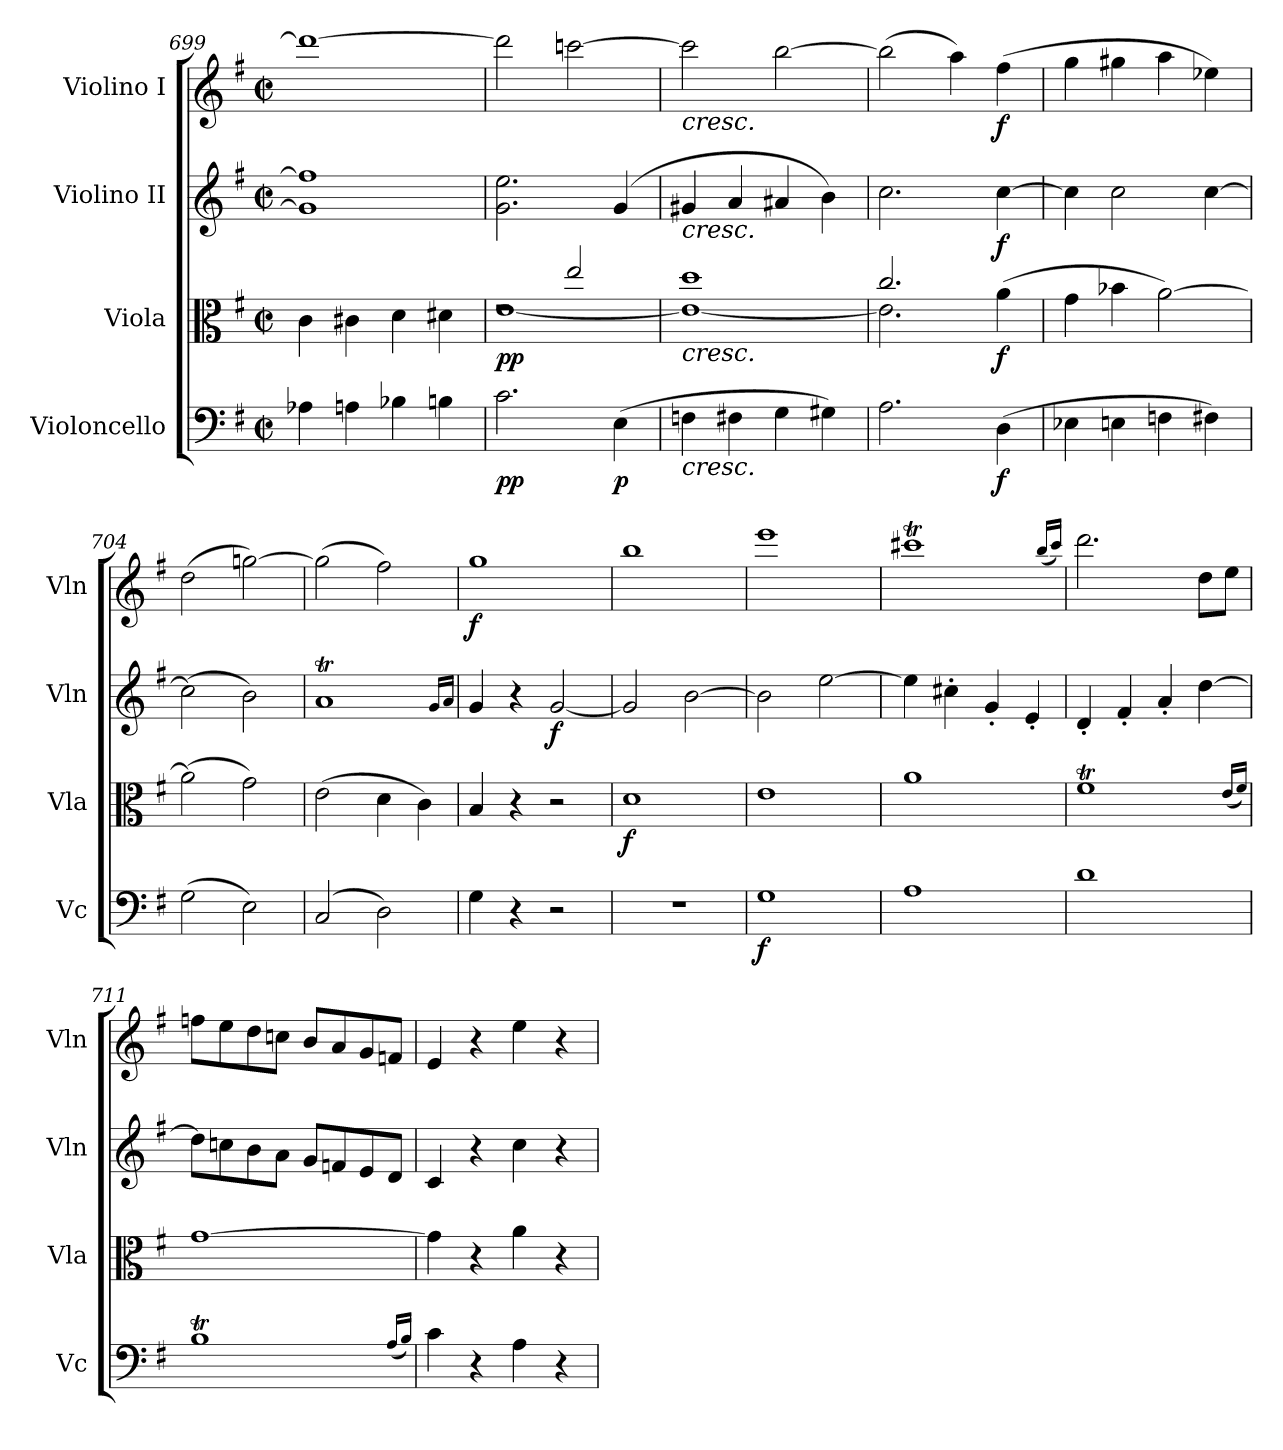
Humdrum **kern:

**kern	**dynam	**kern	**dynam	**kern	**dynam	**kern	**dynam
*part4	*part4	*part3	*part3	*part2	*part2	*part1	*part1
*staff4	*staff4	*staff3	*staff3	*staff2	*staff2	*staff1	*staff1
*I"Violoncello	*	*I"Viola	*	*I"Violino II	*	*I"Violino I	*
*I'Vc	*	*I'Vla	*	*I'Vln	*	*I'Vln	*
*clefF4	*	*clefC3	*	*clefG2	*	*clefG2	*
*k[f#]	*	*k[f#]	*	*k[f#]	*	*k[f#]	*
*M2/2	*	*M2/2	*	*M2/2	*	*M2/2	*
*met(c|)	*	*met(c|)	*	*met(c|)	*	*met(c|)	*
=699	=699	=699	=699	=699	=699	=699	=699
4A-X	.	4c	.	1g] 1ff]	.	1ddd_	.
4An	.	4c#X	.	.	.	.	.
4B-X	.	4d	.	.	.	.	.
4Bn	.	4d#X	.	.	.	.	.
=700	=700	=700	=700	=700	=700	=700	=700
*	*	*^	*	*	*	*	*
2.c	pp	2re	[1e	pp	2.g 2.ee	.	2ddd]	.
.	.	2ee	.	.	.	.	[2cccn	.
(4E	p	.	.	.	(4g	.	.	.
=701	=701	=701	=701	=701	=701	=701	=701	=701
!	!	!	!	!	!	!	!LO:TX:b:i:t=cresc.	!
!	!	!	!	!	!LO:TX:b:i:t=cresc.	!	!	!
!	!	!LO:TX:b:i:t=cresc.	!	!	!	!	!	!
!LO:TX:b:i:t=cresc.	!	!	!	!	!	!	!	!
4Fn	.	1dd	1e_	.	4g#X	.	2cccn]	.
4F#X	.	.	.	.	4a	.	.	.
4G	.	.	.	.	4a#X	.	[2bb	.
4G#X)	.	.	.	.	4b)	.	.	.
=702	=702	=702	=702	=702	=702	=702	=702	=702
2.A	.	2.cc	2.e]	.	2.cc	.	(2bb]	.
.	.	.	.	.	.	.	4aa)	.
(4D	f	(4a	4ryy	f	[4cc	f	(4ff#	f
*	*	*v	*v	*	*	*	*	*
=703	=703	=703	=703	=703	=703	=703	=703
4E-X	.	4g	.	4cc]	.	4gg	.
4En	.	4b-X	.	2cc	.	4gg#X	.
4Fn	.	[2a)	.	.	.	4aa	.
4F#X)	.	.	.	[4cc	.	4ee-X)	.
=704	=704	=704	=704	=704	=704	=704	=704
(2G	.	(2a]	.	(2cc]	.	(2dd	.
2E)	.	2g)	.	2b)	.	[2ggn)	.
=705	=705	=705	=705	=705	=705	=705	=705
(2C	.	(2e	.	1aT	.	(2ggn]	.
2D)	.	4d	.	.	.	2ff#)	.
.	.	4c)	.	.	.	.	.
.	.	.	.	16qqg/LL	.	.	.
.	.	.	.	16qqa/JJ	.	.	.
=706	=706	=706	=706	=706	=706	=706	=706
4G	.	4B	.	4g	.	1gg	f
4r	.	4r	.	4r	.	.	.
2r	.	2r	.	[2g	f	.	.
=707	=707	=707	=707	=707	=707	=707	=707
1r	.	1d	f	2g]	.	1bb	.
.	.	.	.	[2b	.	.	.
=708	=708	=708	=708	=708	=708	=708	=708
1G	f	1e	.	2b]	.	1eee	.
.	.	.	.	[2ee	.	.	.
=709	=709	=709	=709	=709	=709	=709	=709
1A	.	1a	.	4ee]	.	1ccc#Xt	.
.	.	.	.	4cc#X'	.	.	.
.	.	.	.	4g'	.	.	.
.	.	.	.	4e'	.	.	.
.	.	.	.	.	.	(16qqbb/LL	.
.	.	.	.	.	.	16qqccc#/JJ)	.
=710	=710	=710	=710	=710	=710	=710	=710
1d	.	1f#t	.	4d'	.	2.ddd	.
.	.	.	.	4f#'	.	.	.
.	.	.	.	4a'	.	.	.
.	.	.	.	[4dd	.	8ddL	.
.	.	.	.	.	.	8eeJ	.
.	.	(16qqe/LL	.	.	.	.	.
.	.	16qqf#/JJ)	.	.	.	.	.
=711	=711	=711	=711	=711	=711	=711	=711
1Bt	.	[1g	.	8ddL]	.	8ffnL	.
.	.	.	.	8ccn	.	8ee	.
.	.	.	.	8b	.	8dd	.
.	.	.	.	8aJ	.	8ccnJ	.
.	.	.	.	8gL	.	8bL	.
.	.	.	.	8fn	.	8a	.
.	.	.	.	8e	.	8g	.
.	.	.	.	8dJ	.	8fnJ	.
(16qqA/LL	.	.	.	.	.	.	.
16qqB/JJ)	.	.	.	.	.	.	.
=712	=712	=712	=712	=712	=712	=712	=712
4c	.	4g]	.	4c	.	4e	.
4r	.	4r	.	4r	.	4r	.
4A	.	4a	.	4cc	.	4ee	.
4r	.	4r	.	4r	.	4r	.
=	=	=	=	=	=	=	=
*-	*-	*-	*-	*-	*-	*-	*-
